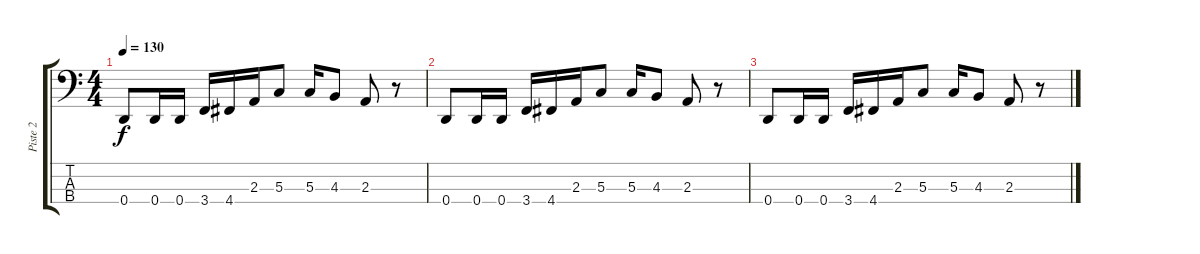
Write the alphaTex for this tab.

\track ("Piste 2" "Piste 2") {instrument electricbassfinger}
\staff {score tabs}
\tuning (F2 C2 G1 D1) {hide}
\ts (4 4)
\tempo 130
\clef f4
\ks c
0.4.8{dy f} 0.4.16 0.4.16 3.4.16 4.4.16 2.3.16 5.3.8 5.3.16 4.3.8 2.3.8 r.8 |
0.4.8 0.4.16 0.4.16 3.4.16 4.4.16 2.3.16 5.3.8 5.3.16 4.3.8 2.3.8 r.8 |
0.4.8 0.4.16 0.4.16 3.4.16 4.4.16 2.3.16 5.3.8 5.3.16 4.3.8 2.3.8 r.8
